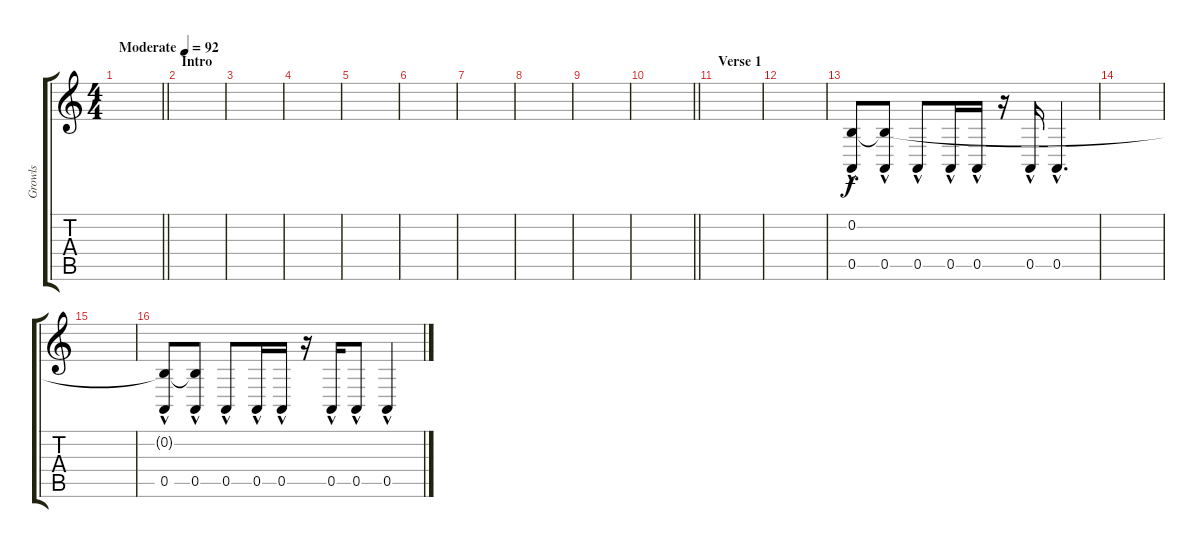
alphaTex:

\track ("Growls" "Growls") {instrument gunshot}
\staff {score tabs}
\tuning (E4 B3 G3 D3 A2 D2) {hide}
\ts (4 4)
\tempo (92 "Moderate")
\clef g2
\barLineRight lightlight
\ks c
|
\section ("" "Intro")
|
|
|
|
|
|
|
|
\barLineRight lightlight
|
\section ("" "Verse 1")
|
|
(0.2 0.5{hac}).8 (0.2{t} 0.5{hac}).8 0.5{hac}.8 0.5{hac}.16 0.5{hac}.16 r.16 0.5{hac}.16 0.5{hac}.4{d} |
|
|
(0.2{t} 0.5{hac}).8 (0.2{t} 0.5{hac}).8 0.5{hac}.8 0.5{hac}.16 0.5{hac}.16 r.16 0.5{hac}.16 0.5{hac}.8 0.5{hac}.4
